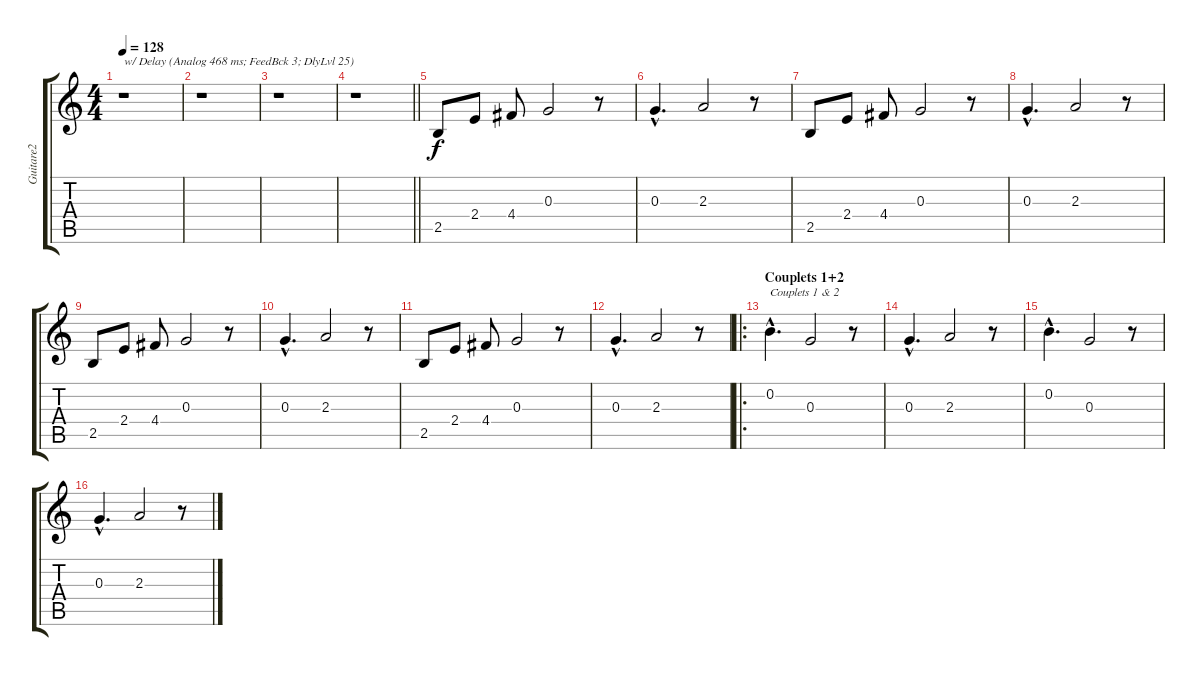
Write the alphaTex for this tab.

\track ("Guitare2" "Guitare2") {instrument electricguitarclean}
\staff {score tabs}
\tuning (E4 B3 G3 D3 A2 E2) {hide}
\ts (4 4)
\tempo 128
\clef g2
\ks c
r.1{txt "w/ Delay (Analog 468 ms; FeedBck 3; DlyLvl 25)" dy f instrument electricguitarclean} |
r.1 |
r.1 |
\barLineRight lightlight
r.1 |
2.5.8 2.4.8 4.4.8 0.3.2 r.8 |
0.3{hac}.4{d} 2.3.2 r.8 |
2.5.8 2.4.8 4.4.8 0.3.2 r.8 |
0.3{hac}.4{d} 2.3.2 r.8 |
2.5.8 2.4.8 4.4.8 0.3.2 r.8 |
0.3{hac}.4{d} 2.3.2 r.8 |
2.5.8 2.4.8 4.4.8 0.3.2 r.8 |
0.3{hac}.4{d} 2.3.2 r.8 |
\ro
\section ("" "Couplets 1+2")
0.2{hac}.4{d txt "Couplets 1 & 2"} 0.3.2 r.8 |
0.3{hac}.4{d} 2.3.2 r.8 |
0.2{hac}.4{d} 0.3.2 r.8 |
0.3{hac}.4{d} 2.3.2 r.8
